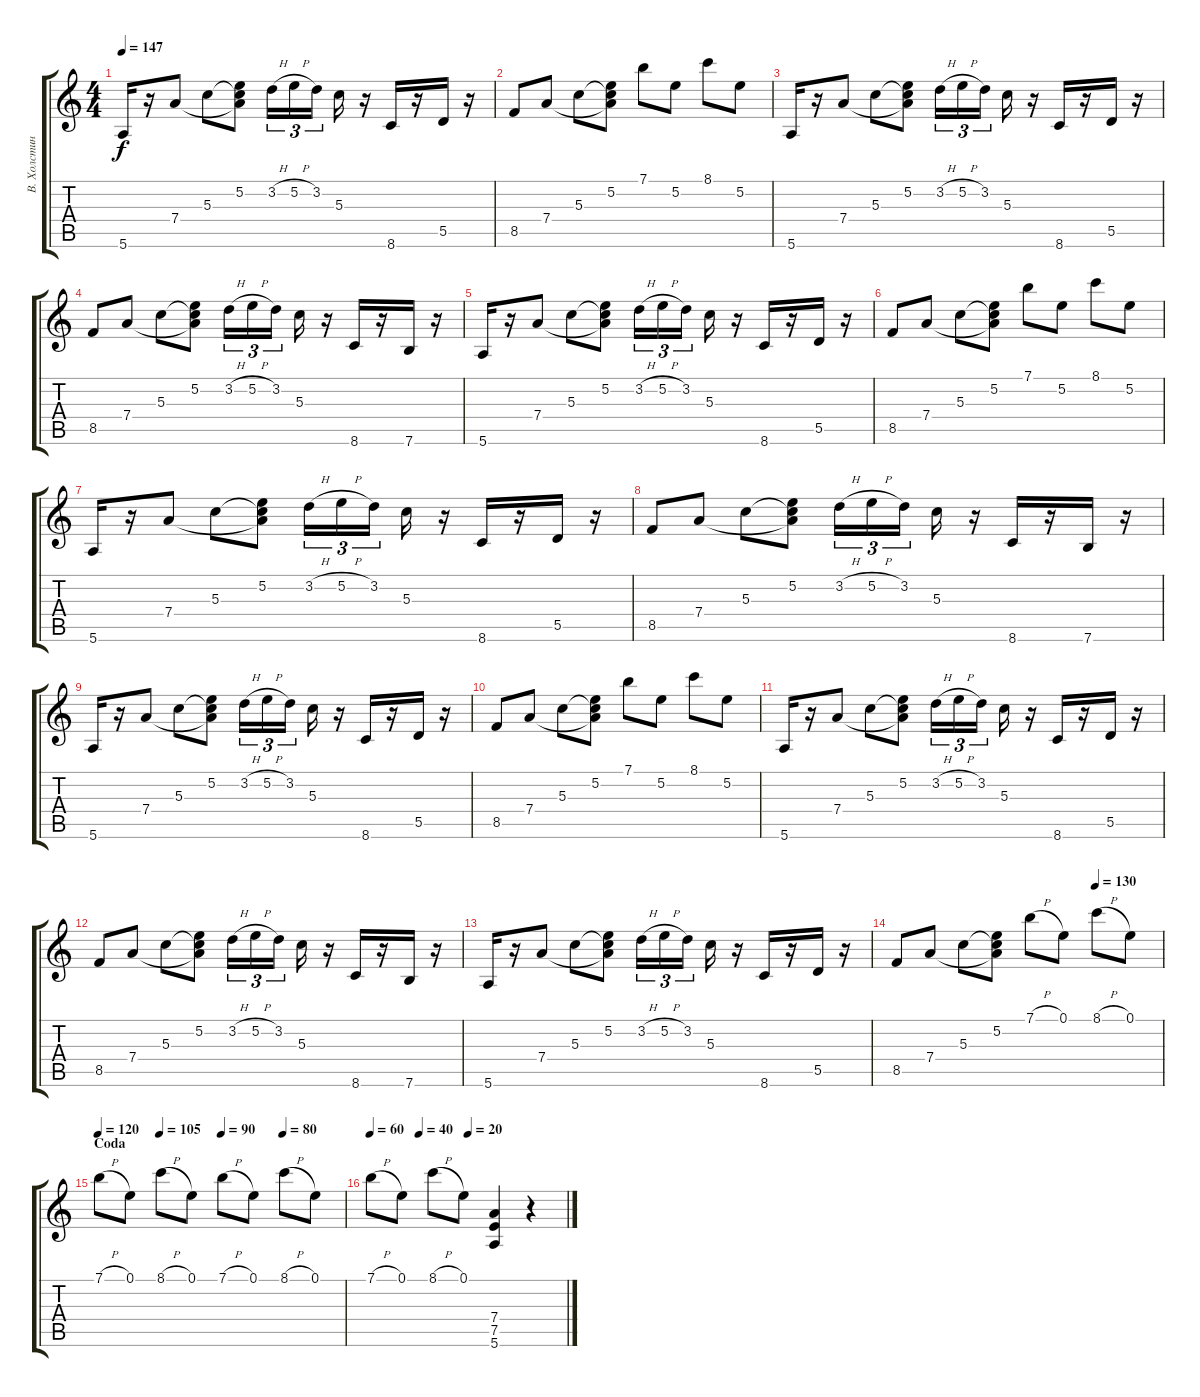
\track ("В. Холстинин" "В. Холстин") {instrument overdrivenguitar}
\staff {score tabs}
\tuning (E4 B3 G3 D3 A2 E2) {hide}
\ts (4 4)
\tempo 147
\clef g2
\ks c
5.6.16{dy f} r.16 7.4.8 5.3.8 (5.2 5.3{t} 7.4{t}).8 3.2{h}.16{tu (3 2)} 5.2{h}.16{tu (3 2)} 3.2.16{tu (3 2)} 5.3.16 r.16 8.6.16 r.16 5.5.16 r.16 |
8.5.8 7.4.8 5.3.8 (5.2 5.3{t} 7.4{t}).8 7.1.8 5.2.8 8.1.8 5.2.8 |
5.6.16 r.16 7.4.8 5.3.8 (5.2 5.3{t} 7.4{t}).8 3.2{h}.16{tu (3 2)} 5.2{h}.16{tu (3 2)} 3.2.16{tu (3 2)} 5.3.16 r.16 8.6.16 r.16 5.5.16 r.16 |
8.5.8 7.4.8 5.3.8 (5.2 5.3{t} 7.4{t}).8 3.2{h}.16{tu (3 2)} 5.2{h}.16{tu (3 2)} 3.2.16{tu (3 2)} 5.3.16 r.16 8.6.16 r.16 7.6.16 r.16 |
5.6.16 r.16 7.4.8 5.3.8 (5.2 5.3{t} 7.4{t}).8 3.2{h}.16{tu (3 2)} 5.2{h}.16{tu (3 2)} 3.2.16{tu (3 2)} 5.3.16 r.16 8.6.16 r.16 5.5.16 r.16 |
8.5.8 7.4.8 5.3.8 (5.2 5.3{t} 7.4{t}).8 7.1.8 5.2.8 8.1.8 5.2.8 |
5.6.16 r.16 7.4.8 5.3.8 (5.2 5.3{t} 7.4{t}).8 3.2{h}.16{tu (3 2)} 5.2{h}.16{tu (3 2)} 3.2.16{tu (3 2)} 5.3.16 r.16 8.6.16 r.16 5.5.16 r.16 |
8.5.8 7.4.8 5.3.8 (5.2 5.3{t} 7.4{t}).8 3.2{h}.16{tu (3 2)} 5.2{h}.16{tu (3 2)} 3.2.16{tu (3 2)} 5.3.16 r.16 8.6.16 r.16 7.6.16 r.16 |
5.6.16 r.16 7.4.8 5.3.8 (5.2 5.3{t} 7.4{t}).8 3.2{h}.16{tu (3 2)} 5.2{h}.16{tu (3 2)} 3.2.16{tu (3 2)} 5.3.16 r.16 8.6.16 r.16 5.5.16 r.16 |
8.5.8 7.4.8 5.3.8 (5.2 5.3{t} 7.4{t}).8 7.1.8 5.2.8 8.1.8 5.2.8 |
5.6.16 r.16 7.4.8 5.3.8 (5.2 5.3{t} 7.4{t}).8 3.2{h}.16{tu (3 2)} 5.2{h}.16{tu (3 2)} 3.2.16{tu (3 2)} 5.3.16 r.16 8.6.16 r.16 5.5.16 r.16 |
8.5.8 7.4.8 5.3.8 (5.2 5.3{t} 7.4{t}).8 3.2{h}.16{tu (3 2)} 5.2{h}.16{tu (3 2)} 3.2.16{tu (3 2)} 5.3.16 r.16 8.6.16 r.16 7.6.16 r.16 |
5.6.16 r.16 7.4.8 5.3.8 (5.2 5.3{t} 7.4{t}).8 3.2{h}.16{tu (3 2)} 5.2{h}.16{tu (3 2)} 3.2.16{tu (3 2)} 5.3.16 r.16 8.6.16 r.16 5.5.16 r.16 |
\tempo (130 0.75)
8.5.8 7.4.8 5.3.8 (5.2 5.3{t} 7.4{t}).8 7.1{h}.8 0.1.8 8.1{h}.8 0.1.8 |
\section ("" "Coda")
\tempo 120
\tempo (105 0.25)
\tempo (90 0.5)
\tempo (80 0.75)
7.1{h}.8 0.1.8 8.1{h}.8 0.1.8 7.1{h}.8 0.1.8 8.1{h}.8 0.1.8 |
\tempo 60
\tempo (40 0.25)
\tempo (20 0.5)
7.1{h}.8 0.1.8 8.1{h}.8 0.1.8 (7.4 7.5 5.6).4 r.4
